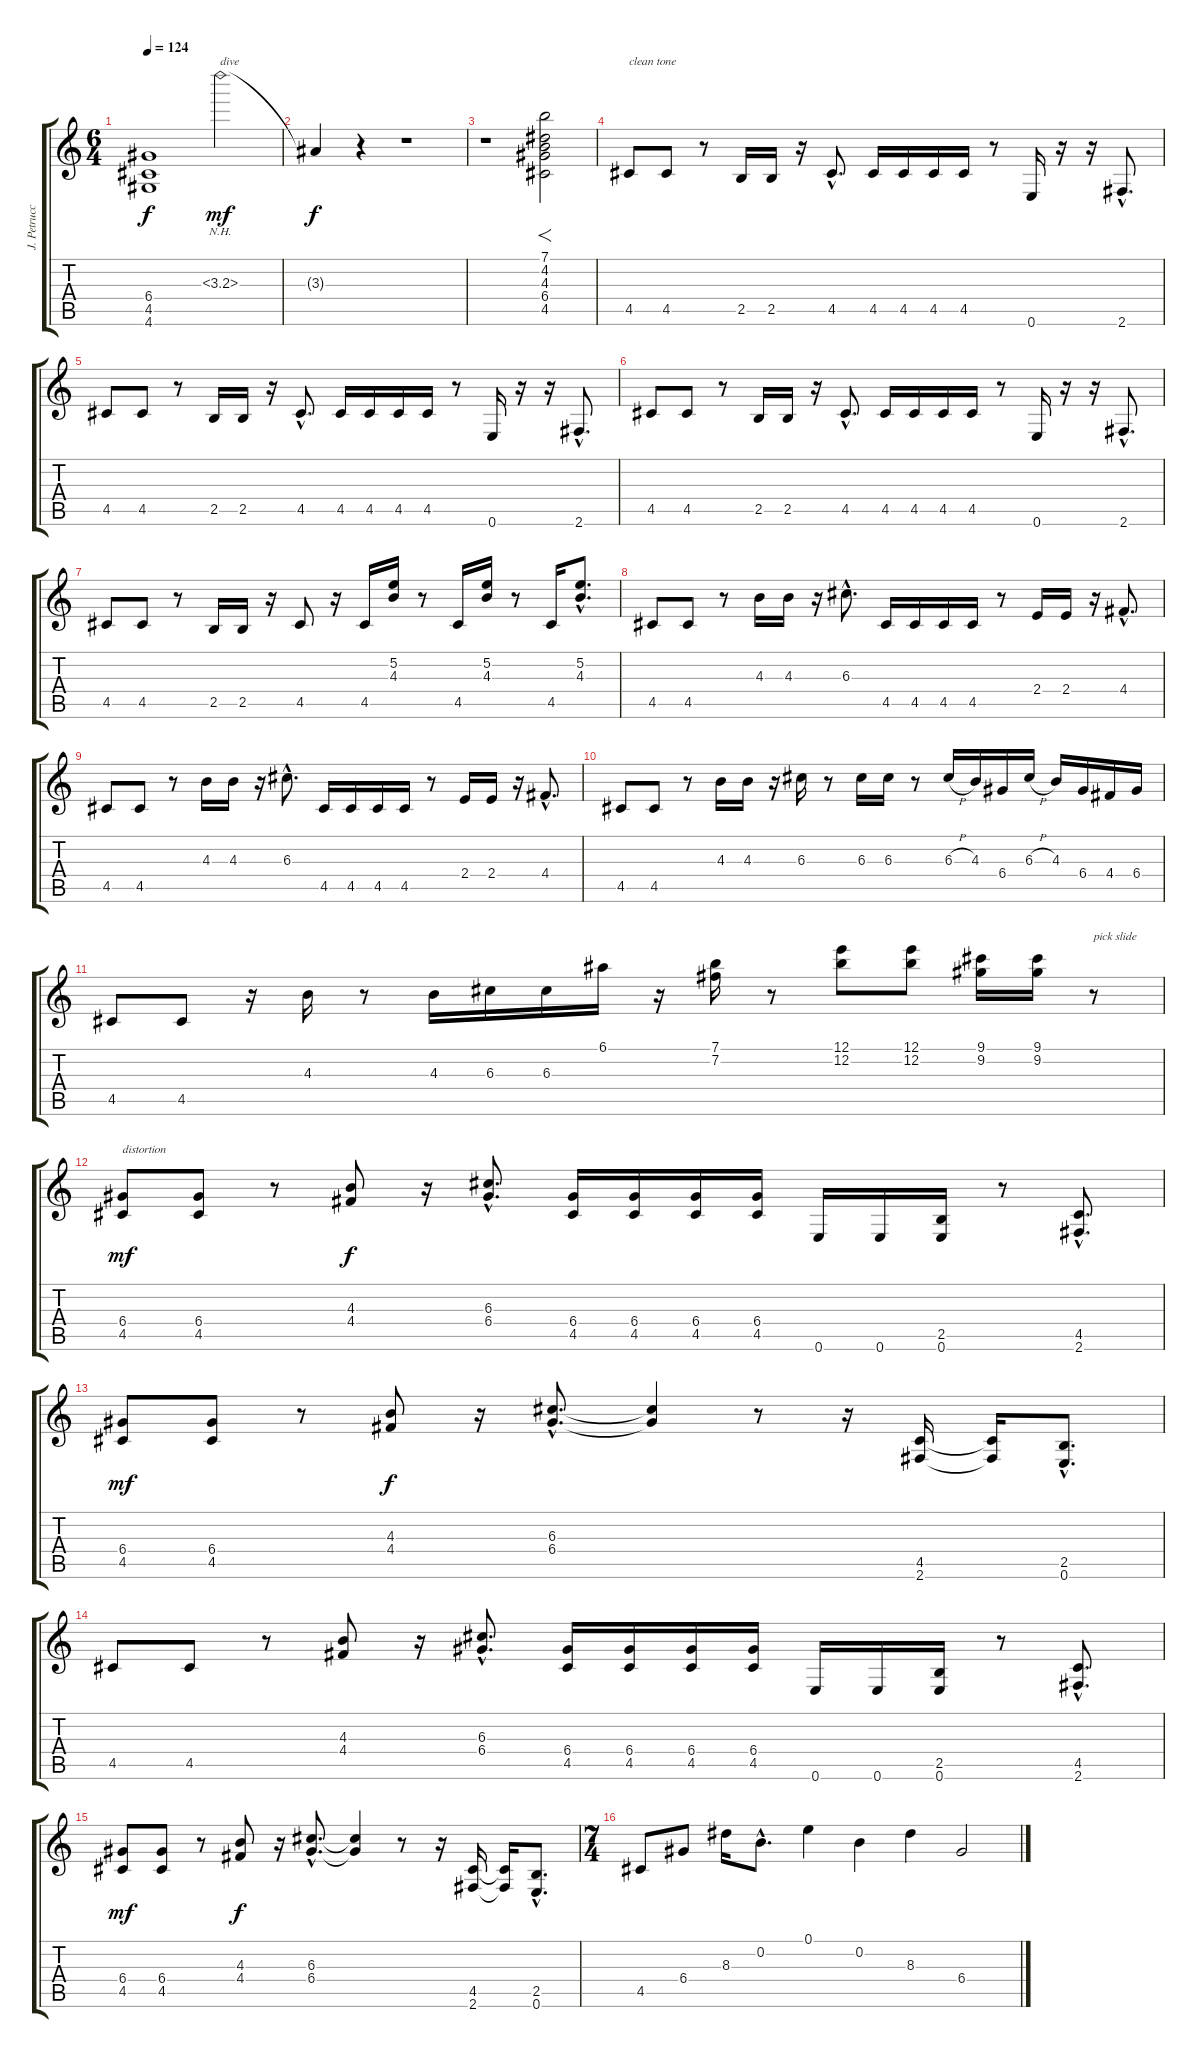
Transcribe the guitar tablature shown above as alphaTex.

\track ("J. Petrucci" "J. Petrucc") {instrument overdrivenguitar}
\staff {score tabs}
\tuning (E4 B3 G3 D3 A2 E2) {hide}
\ts (6 4)
\tempo 124
\clef g2
\ks c
(6.4 4.5 4.6).1{dy f} 3.3{nh}.2{txt "dive" dy mf} |
3.3{t}.4{dy f} r.4 r.1 |
r.1 (7.1 4.2 4.3 6.4 4.5).2{f} |
4.5.8{txt "clean tone"} 4.5.8 r.8 2.5.16 2.5.16 r.16 4.5{hac}.8{d} 4.5.16 4.5.16 4.5.16 4.5.16 r.8 0.6.16 r.16 r.16 2.6{hac}.8{d} |
4.5.8 4.5.8 r.8 2.5.16 2.5.16 r.16 4.5{hac}.8{d} 4.5.16 4.5.16 4.5.16 4.5.16 r.8 0.6.16 r.16 r.16 2.6{hac}.8{d} |
4.5.8 4.5.8 r.8 2.5.16 2.5.16 r.16 4.5{hac}.8{d} 4.5.16 4.5.16 4.5.16 4.5.16 r.8 0.6.16 r.16 r.16 2.6{hac}.8{d} |
4.5.8 4.5.8 r.8 2.5.16 2.5.16 r.16 4.5.8 r.16 4.5.16 (5.2 4.3).16 r.8 4.5.16 (5.2 4.3).16 r.8 4.5.16 (5.2{hac} 4.3{hac}).8{d} |
4.5.8 4.5.8 r.8 4.3.16 4.3.16 r.16 6.3{hac}.8{d} 4.5.16 4.5.16 4.5.16 4.5.16 r.8 2.4.16 2.4.16 r.16 4.4{hac}.8{d} |
4.5.8 4.5.8 r.8 4.3.16 4.3.16 r.16 6.3{hac}.8{d} 4.5.16 4.5.16 4.5.16 4.5.16 r.8 2.4.16 2.4.16 r.16 4.4{hac}.8{d} |
4.5.8 4.5.8 r.8 4.3.16 4.3.16 r.16 6.3.16 r.8 6.3.16 6.3.16 r.8 6.3{h}.16 4.3.16 6.4.16 6.3{h}.16 4.3.16 6.4.16 4.4.16 6.4.16 |
4.5.8 4.5.8 r.16 4.3.16 r.8 4.3.16 6.3.16 6.3.16 6.1.16 r.16 (7.1 7.2).16 r.8 (12.1 12.2).8 (12.1 12.2).8 (9.1 9.2).16 (9.1 9.2).16 r.8{txt "pick slide"} |
(6.4 4.5).8{txt "distortion" dy mf} (6.4 4.5).8 r.8 (4.3 4.4).8{dy f} r.16 (6.3{hac} 6.4{hac}).8{d} (6.4 4.5).16 (6.4 4.5).16 (6.4 4.5).16 (6.4 4.5).16 0.6.16 0.6.16 (2.5 0.6).16 r.8 (4.5{hac} 2.6{hac}).8{d} |
(6.4 4.5).8{dy mf} (6.4 4.5).8 r.8 (4.3 4.4).8{dy f} r.16 (6.3{hac} 6.4{hac}).8{d} (6.3{t} 6.4{t}).4 r.8 r.16 (4.5 2.6).16 (4.5{t} 2.6{t}).16 (2.5{hac} 0.6{hac}).8{d} |
4.5.8 4.5.8 r.8 (4.3 4.4).8 r.16 (6.3{hac} 6.4{hac}).8{d} (6.4 4.5).16 (6.4 4.5).16 (6.4 4.5).16 (6.4 4.5).16 0.6.16 0.6.16 (2.5 0.6).16 r.8 (4.5{hac} 2.6{hac}).8{d} |
(6.4 4.5).8{dy mf} (6.4 4.5).8 r.8 (4.3 4.4).8{dy f} r.16 (6.3{hac} 6.4{hac}).8{d} (6.3{t} 6.4{t}).4 r.8 r.16 (4.5 2.6).16 (4.5{t} 2.6{t}).16 (2.5{hac} 0.6{hac}).8{d} |
\ts (7 4)
4.5.8 6.4.8 8.3.16 0.2{hac}.8{d} 0.1.4 0.2.4 8.3.4 6.4.2
